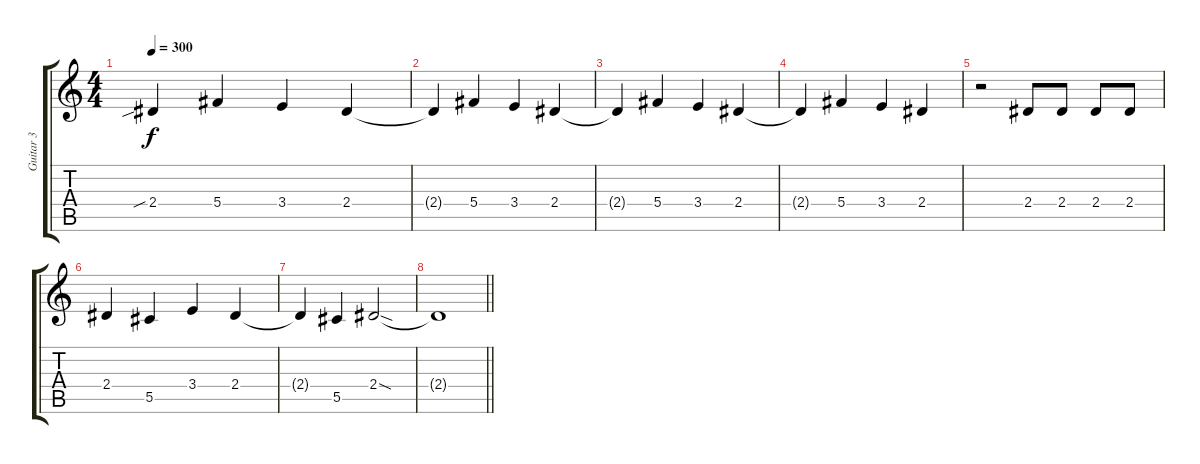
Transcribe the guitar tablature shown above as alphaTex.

\track ("Guitar 3" "Guitar 3") {instrument distortionguitar}
\staff {score tabs}
\tuning (Eb4 Bb3 Gb3 Db3 Ab2 Eb2) {hide}
\ts (4 4)
\tempo 300
\clef g2
\ks c
2.4{sib}.4{dy f instrument distortionguitar} 5.4.4 3.4.4 2.4.4 |
2.4{t}.4 5.4.4 3.4.4 2.4.4 |
2.4{t}.4 5.4.4 3.4.4 2.4.4 |
2.4{t}.4 5.4.4 3.4.4 2.4.4 |
r.2 2.4.8 2.4.8 2.4.8 2.4.8 |
2.4.4 5.5.4 3.4.4 2.4.4 |
2.4{t}.4 5.5.4 2.4{sod}.2 |
\barLineRight lightlight
2.4{t}.1
